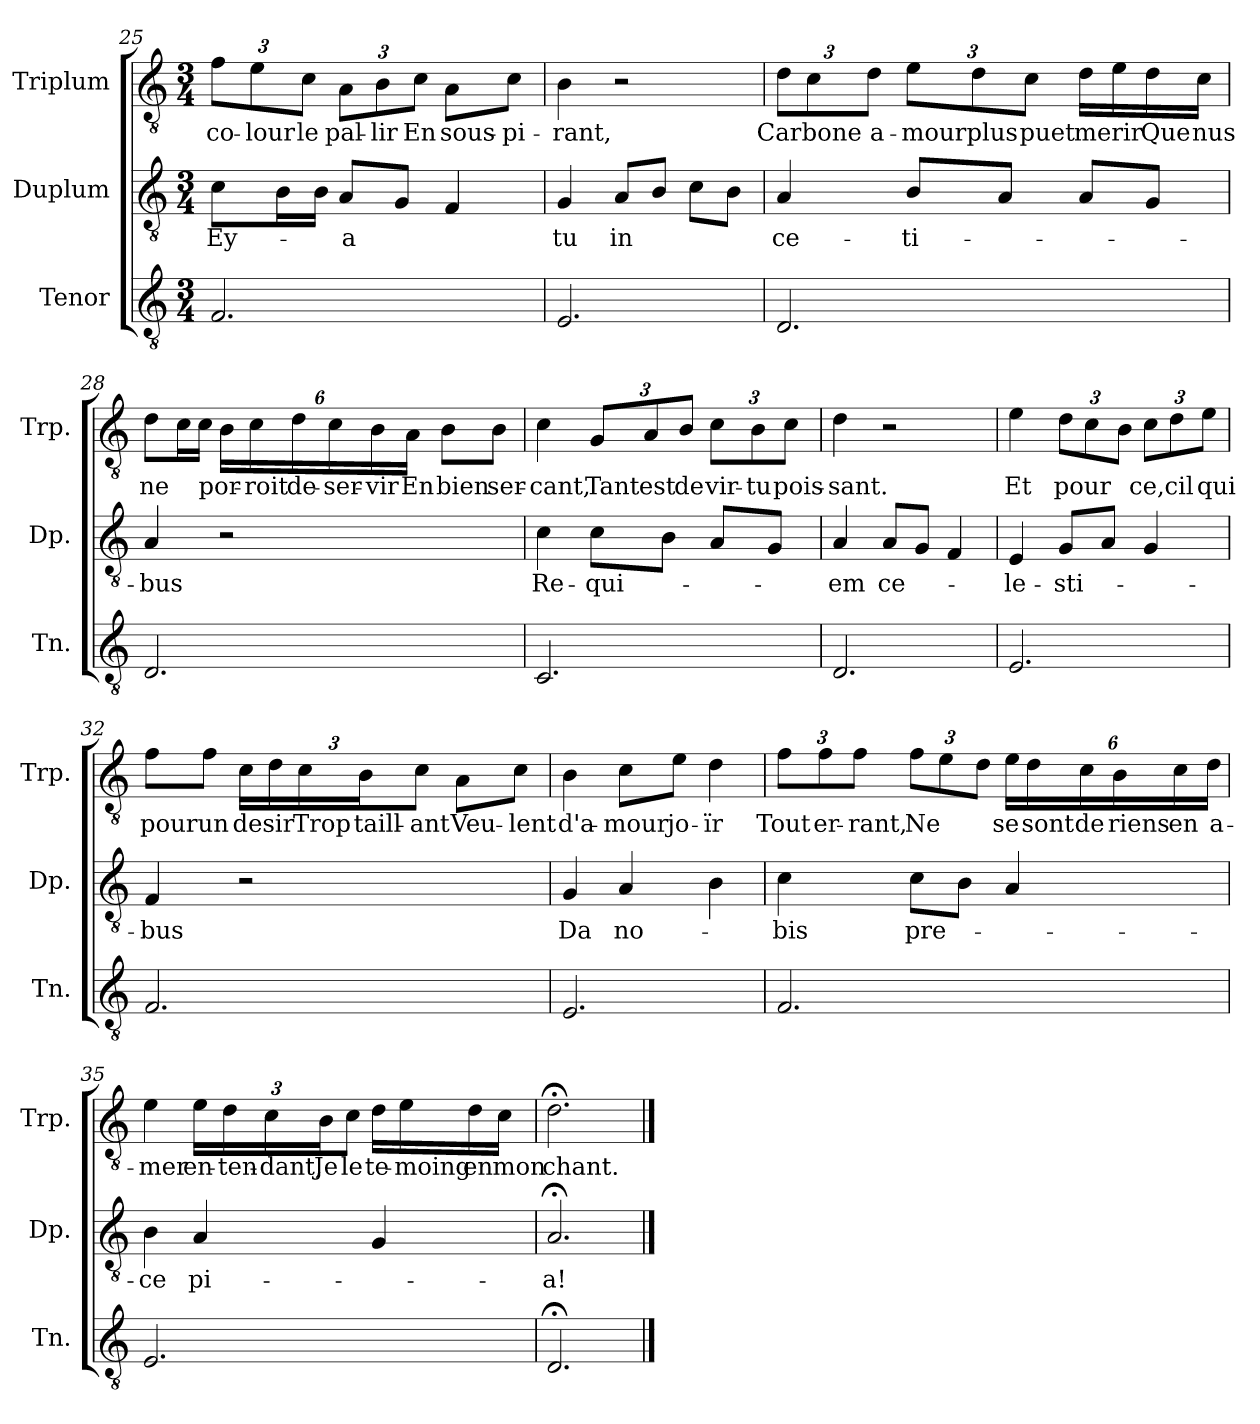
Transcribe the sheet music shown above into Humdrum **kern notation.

**kern	**kern	**text	**kern	**text
*part3	*part2	*part2	*part1	*part1
*staff3	*staff2	*staff2	*staff1	*staff1
*I"Tenor	*I"Duplum	*	*I"Triplum	*
*I'Tn.	*I'Dp.	*	*I'Trp.	*
*clefGv2	*clefGv2	*	*clefGv2	*
*k[]	*k[]	*	*k[]	*
*M3/4	*M3/4	*	*M3/4	*
=25	=25	=25	=25	=25
!	!	!LO:LY:b	!	!
*	*	*	*Xbrackettup	*
!	!	!	!	!LO:LY:b
2.F/	8c\L	Ey-	12f\L	co-
!	!	!	!	!LO:LY:b
.	.	.	12e\	-lour
*	*tremolo	*	*	*
.	16B\	.	.	.
!	!	!	!	!LO:LY:b
.	.	.	12c\J	le
.	16B\JJ	.	.	.
*	*Xtremolo	*	*	*
!	!	!LO:LY:b	!	!LO:LY:b
.	8A/L	-a	12A\L	pal-
!	!	!	!	!LO:LY:b
.	.	.	12B\	-lir
.	8G/J	.	.	.
!	!	!	!	!LO:LY:b
.	.	.	12c\J	En
!	!	!	!	!LO:LY:b
.	4F/	.	8A\L	sous-
!	!	!	!	!LO:LY:b
.	.	.	8c\J	-pi-
!!LO:LB:g=z
=26	=26	=26	=26	=26
!	!	!LO:LY:b	!	!LO:LY:b
2.E/	4G/	tu	4B\	-rant,
!	!	!LO:LY:b	!	!
.	8A/L	in	2r	.
.	8B/J	.	.	.
.	8c\L	.	.	.
.	8B\J	.	.	.
=27	=27	=27	=27	=27
!	!	!LO:LY:b	!	!LO:LY:b
2.D/	4A/	ce-	12d\L	Car
!	!	!	!	!LO:LY:b
.	.	.	12c\	bone
!	!	!	!	!LO:LY:b
.	.	.	12d\J	a-
!	!	!LO:LY:b	!	!LO:LY:b
.	8B/L	-ti-	12e\L	-mour
!	!	!	!	!LO:LY:b
.	.	.	12d\	plus
.	8A/J	.	.	.
!	!	!	!	!LO:LY:b
.	.	.	12c\J	puet
!	!	!	!	!LO:LY:b
.	8A/L	.	16d\LL	merir
.	.	.	16e\	.
!	!	!	!	!LO:LY:b
.	8G/J	.	16d\	Que
!	!	!	!	!LO:LY:b
.	.	.	16c\JJ	nus
=28	=28	=28	=28	=28
!	!	!LO:LY:b	!	!LO:LY:b
2.D/	4A/	-bus	8d\L	ne
*	*	*	*tremolo	*
.	.	.	16c\	.
.	.	.	16c\JJ	.
*	*	*	*Xtremolo	*
!	!	!	!	!LO:LY:b
.	2r	.	24B\LL	por-
!	!	!	!	!LO:LY:b
.	.	.	24c\	-roit
!	!	!	!	!LO:LY:b
.	.	.	24d\	de-
!	!	!	!	!LO:LY:b
.	.	.	24c\	-ser-
!	!	!	!	!LO:LY:b
.	.	.	24B\	-vir
!	!	!	!	!LO:LY:b
.	.	.	24A\JJ	En
!	!	!	!	!LO:LY:b
.	.	.	8B\L	bien
!	!	!	!	!LO:LY:b
.	.	.	8B\J	ser-
!!LO:LB:g=z
=29	=29	=29	=29	=29
!	!	!LO:LY:b	!	!LO:LY:b
2.C/	4c\	Re-	4c\	-cant,
!	!	!LO:LY:b	!	!LO:LY:b
.	8c\L	-qui-	12G/L	Tant
!	!	!	!	!LO:LY:b
.	.	.	12A/	est
.	8B\J	.	.	.
!	!	!	!	!LO:LY:b
.	.	.	12B/J	de
!	!	!	!	!LO:LY:b
.	8A/L	.	12c\L	vir-
!	!	!	!	!LO:LY:b
.	.	.	12B\	-tu
.	8G/J	.	.	.
!	!	!	!	!LO:LY:b
.	.	.	12c\J	pois-
=30	=30	=30	=30	=30
!	!	!LO:LY:b	!	!LO:LY:b
2.D/	4A/	-em	4d\	-sant.
!	!	!LO:LY:b	!	!
.	8A/L	ce-	2r	.
.	8G/J	.	.	.
.	4F/	.	.	.
=31	=31	=31	=31	=31
!	!	!LO:LY:b	!	!LO:LY:b
2.E/	4E/	-le-	4e\	Et
!	!	!LO:LY:b	!	!LO:LY:b
.	8G/L	-sti-	12d\L	pour
.	.	.	12c\	.
.	8A/J	.	.	.
.	.	.	12B\J	.
!	!	!	!	!LO:LY:b
.	4G/	.	12c\L	ce,
!	!	!	!	!LO:LY:b
.	.	.	12d\	cil
!	!	!	!	!LO:LY:b
.	.	.	12e\J	qui
=32	=32	=32	=32	=32
!	!	!LO:LY:b	!	!LO:LY:b
2.F/	4F/	-bus	8f\L	pour
!	!	!	!	!LO:LY:b
.	.	.	8f\J	un
!	!	!	!	!LO:LY:b
.	2r	.	24c\LL	desir
.	.	.	24d\	.
!	!	!	!	!LO:LY:b
.	.	.	24c\	Trop
!	!	!	!	!LO:LY:b
.	.	.	24B\J	taill-
!	!	!	!	!LO:LY:b
.	.	.	12c\J	-ant
!	!	!	!	!LO:LY:b
.	.	.	8A\L	Veu-
!	!	!	!	!LO:LY:b
.	.	.	8c\J	-lent
!!LO:LB:g=z
=33	=33	=33	=33	=33
!	!	!LO:LY:b	!	!LO:LY:b
2.E/	4G/	Da	4B\	d'a-
!	!	!LO:LY:b	!	!LO:LY:b
.	4A/	no-	8c\L	-mour
!	!	!	!	!LO:LY:b
.	.	.	8e\J	jo-
!	!	!	!	!LO:LY:b
.	4B\	.	4d\	-ïr
=34	=34	=34	=34	=34
!	!	!LO:LY:b	!	!LO:LY:b
2.F/	4c\	-bis	12f\L	Tout
!	!	!	!	!LO:LY:b
.	.	.	12f\	er-
!	!	!	!	!LO:LY:b
.	.	.	12f\J	-rant,
!	!	!LO:LY:b	!	!LO:LY:b
.	8c\L	pre-	12f\L	Ne
.	.	.	12e\	.
.	8B\J	.	.	.
.	.	.	12d\J	.
!	!	!	!	!LO:LY:b
.	4A/	.	24e\LL	se
!	!	!	!	!LO:LY:b
.	.	.	24d\	sont
!	!	!	!	!LO:LY:b
.	.	.	24c\	de
!	!	!	!	!LO:LY:b
.	.	.	24B\	riens
!	!	!	!	!LO:LY:b
.	.	.	24c\	en
!	!	!	!	!LO:LY:b
.	.	.	24d\JJ	a-
=35	=35	=35	=35	=35
!	!	!LO:LY:b	!	!LO:LY:b
2.E/	4B\	-ce	4e\	-mer
!	!	!LO:LY:b	!	!LO:LY:b
.	4A/	pi-	24e\LL	en-
!	!	!	!	!LO:LY:b
.	.	.	24d\	-ten-
!	!	!	!	!LO:LY:b
.	.	.	24c\	-dant,
!	!	!	!	!LO:LY:b
.	.	.	24B\J	Je
!	!	!	!	!LO:LY:b
.	.	.	12c\J	le
!	!	!	!	!LO:LY:b
.	4G/	.	16d\LL	te-
!	!	!	!	!LO:LY:b
.	.	.	16e\	-moing
!	!	!	!	!LO:LY:b
.	.	.	16d\	en
!	!	!	!	!LO:LY:b
.	.	.	16c\JJ	mon
!!LO:LB:g=z
=36	=36	=36	=36	=36
!	!	!LO:LY:b	!	!LO:LY:b
2.D;</	2.A;</	-a!	2.d;<\	chant.
==	==	==	==	==
*-	*-	*-	*-	*-
